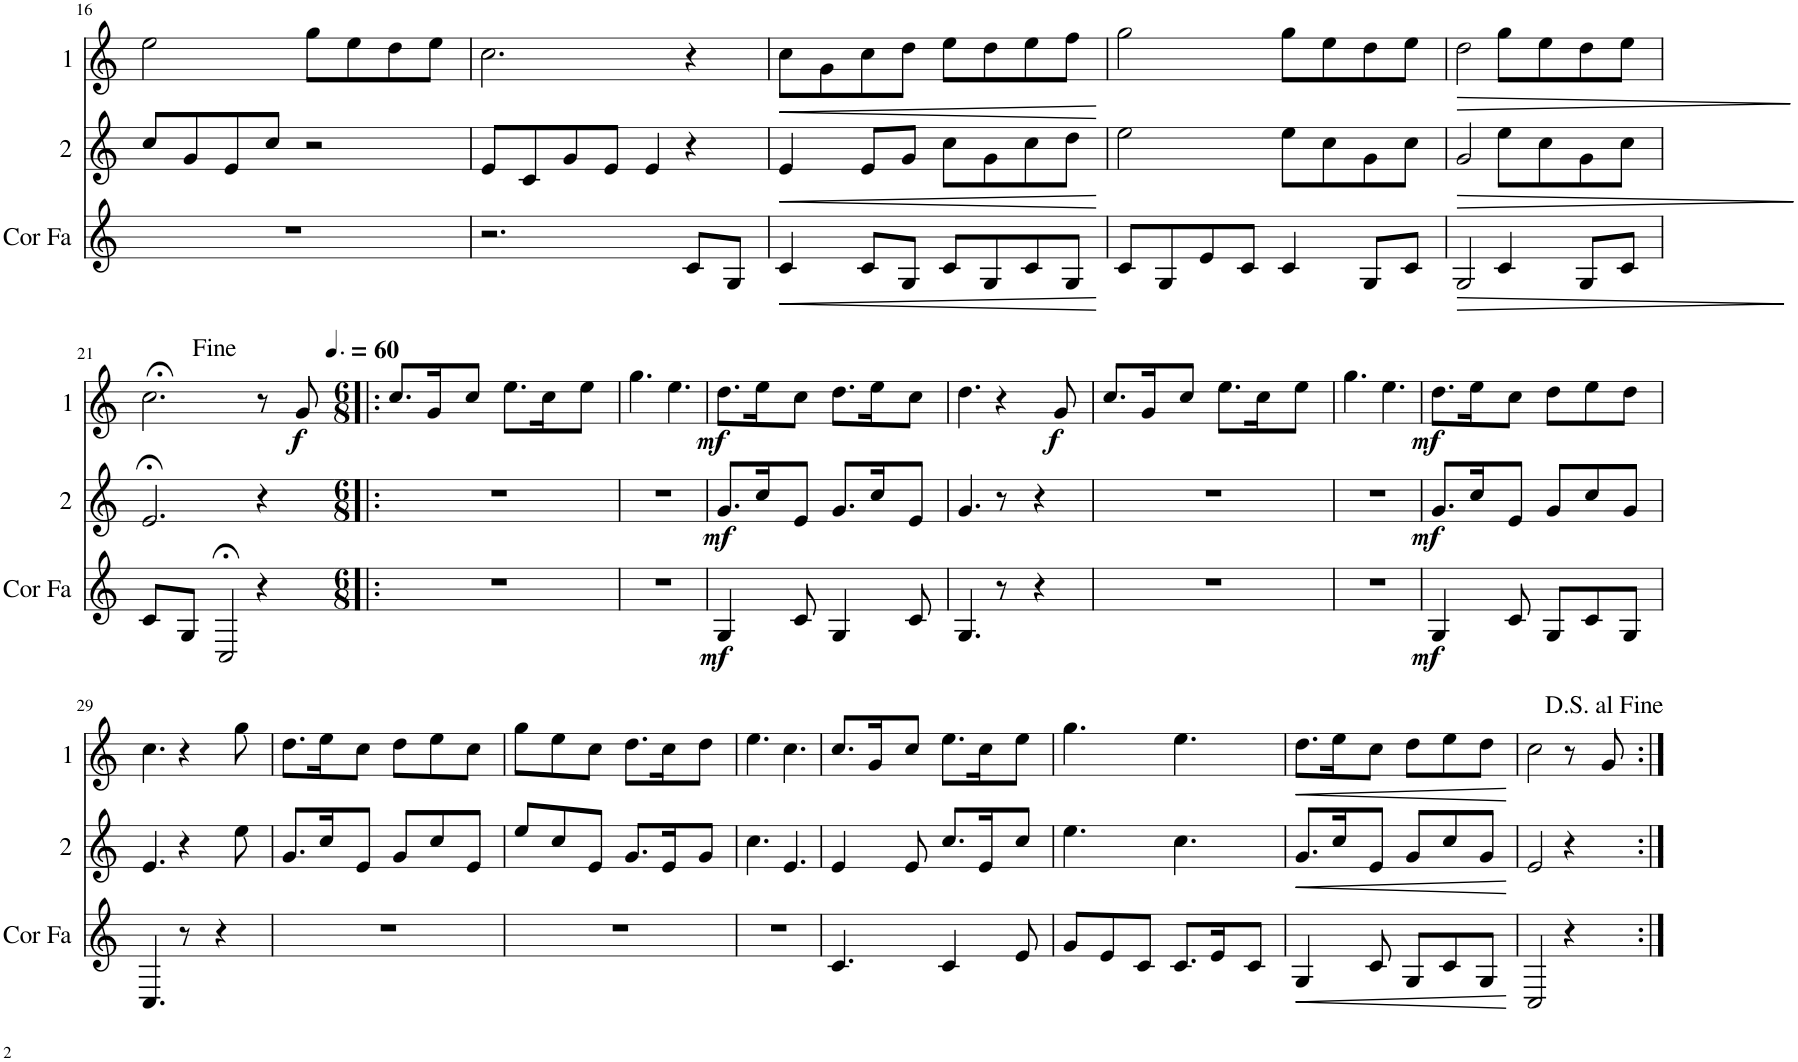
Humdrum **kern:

**kern	**dynam	**kern	**dynam	**kern	**dynam
*part3	*part3	*part2	*part2	*part1	*part1
*staff3	*staff3	*staff2	*staff2	*staff1	*staff1
*I"Cor 3	*	*I"Cor 2	*	*I"Cor 1	*
!!LO:PB:g=z
*clefG2	*	*clefG2	*	*clefG2	*
*Trd4c7	*	*Trd4c7	*	*Trd4c7	*
*k[]	*	*k[]	*	*k[]	*
*M4/4	*	*M4/4	*	*M4/4	*
=16	=16	=16	=16	=16	=16
1r	.	8cc/L	.	2ee\	.
.	.	8g/	.	.	.
.	.	8e/	.	.	.
.	.	8cc/J	.	.	.
.	.	2r	.	8gg\L	.
.	.	.	.	8ee\	.
.	.	.	.	8dd\	.
.	.	.	.	8ee\J	.
=17	=17	=17	=17	=17	=17
2.r	.	8e/L	.	2.cc\	.
.	.	8c/	.	.	.
.	.	8g/	.	.	.
.	.	8e/J	.	.	.
.	.	4e/	.	.	.
8c/L	.	4r	.	4r	.
8G/J	.	.	.	.	.
=18	=18	=18	=18	=18	=18
!	!LO:HP:b	!	!LO:HP:b	!	!LO:HP:b
4c/	<	4e/	<	8cc\L	<
.	.	.	.	8g\	.
8c/L	.	8e/L	.	8cc\	.
8G/J	.	8g/J	.	8dd\J	.
8c/L	.	8cc\L	.	8ee\L	.
8G/	.	8g\	.	8dd\	.
8c/	.	8cc\	.	8ee\	.
8G/J	.	8dd\J	.	8ff\J	.
.	[	.	[	.	[
=19	=19	=19	=19	=19	=19
8c/L	.	2ee\	.	2gg\	.
8G/	.	.	.	.	.
8e/	.	.	.	.	.
8c/J	.	.	.	.	.
4c/	.	8ee\L	.	8gg\L	.
.	.	8cc\	.	8ee\	.
8G/L	.	8g\	.	8dd\	.
8c/J	.	8cc\J	.	8ee\J	.
=20	=20	=20	=20	=20	=20
!	!LO:HP:b	!	!LO:HP:b	!	!LO:HP:b
2G/	>	2g/	>	2dd\	>
4c/	.	8ee\L	.	8gg\L	.
.	.	8cc\	.	8ee\	.
8G/L	.	8g\	.	8dd\	.
8c/J	.	8cc\J	.	8ee\J	.
.	]	.	]	.	]
!!LO:LB:g=z
=21	=21	=21	=21	=21	=21
8c/L	.	2.e;</	.	2.cc;<\	.
8G/J	.	.	.	.	.
2C;</	.	.	.	.	.
4r	.	4r	.	8r	.
*	*	*	*	*MM90	*
!	!	!	!	!	!LO:DY:b
.	.	.	.	8g/	f
=22!|:	=22!|:	=22!|:	=22!|:	=22!|:	=22!|:
*M6/8	*	*M6/8	*	*M6/8	*
2.r	.	2.r	.	8.cc/L	.
.	.	.	.	16g/K	.
.	.	.	.	8cc/J	.
.	.	.	.	8.ee\L	.
.	.	.	.	16cc\K	.
.	.	.	.	8ee\J	.
=23	=23	=23	=23	=23	=23
2.r	.	2.r	.	4.gg\	.
.	.	.	.	4.ee\	.
=24	=24	=24	=24	=24	=24
!	!LO:DY:b	!	!LO:DY:b	!	!LO:DY:b
4G/	mf	8.g/L	mf	8.dd\L	mf
.	.	16cc/K	.	16ee\K	.
8c/	.	8e/J	.	8cc\J	.
4G/	.	8.g/L	.	8.dd\L	.
.	.	16cc/K	.	16ee\K	.
8c/	.	8e/J	.	8cc\J	.
=25	=25	=25	=25	=25	=25
4.G/	.	4.g/	.	4.dd\	.
8r	.	8r	.	4r	.
4r	.	4r	.	.	.
!	!	!	!	!	!LO:DY:b
.	.	.	.	8g/	f
=26	=26	=26	=26	=26	=26
2.r	.	2.r	.	8.cc/L	.
.	.	.	.	16g/K	.
.	.	.	.	8cc/J	.
.	.	.	.	8.ee\L	.
.	.	.	.	16cc\K	.
.	.	.	.	8ee\J	.
=27	=27	=27	=27	=27	=27
2.r	.	2.r	.	4.gg\	.
.	.	.	.	4.ee\	.
=28	=28	=28	=28	=28	=28
!	!LO:DY:b	!	!LO:DY:b	!	!LO:DY:b
4G/	mf	8.g/L	mf	8.dd\L	mf
.	.	16cc/K	.	16ee\K	.
8c/	.	8e/J	.	8cc\J	.
8G/L	.	8g/L	.	8dd\L	.
8c/	.	8cc/	.	8ee\	.
8G/J	.	8g/J	.	8dd\J	.
!!LO:LB:g=z
=29	=29	=29	=29	=29	=29
4.C/	.	4.e/	.	4.cc\	.
8r	.	4r	.	4r	.
4r	.	.	.	.	.
.	.	8ee\	.	8gg\	.
=30	=30	=30	=30	=30	=30
2.r	.	8.g/L	.	8.dd\L	.
.	.	16cc/K	.	16ee\K	.
.	.	8e/J	.	8cc\J	.
.	.	8g/L	.	8dd\L	.
.	.	8cc/	.	8ee\	.
.	.	8e/J	.	8cc\J	.
=31	=31	=31	=31	=31	=31
2.r	.	8ee/L	.	8gg\L	.
.	.	8cc/	.	8ee\	.
.	.	8e/J	.	8cc\J	.
.	.	8.g/L	.	8.dd\L	.
.	.	16e/K	.	16cc\K	.
.	.	8g/J	.	8dd\J	.
=32	=32	=32	=32	=32	=32
2.r	.	4.cc\	.	4.ee\	.
.	.	4.e/	.	4.cc\	.
=33	=33	=33	=33	=33	=33
4.c/	.	4e/	.	8.cc/L	.
.	.	.	.	16g/K	.
.	.	8e/	.	8cc/J	.
4c/	.	8.cc/L	.	8.ee\L	.
.	.	16e/K	.	16cc\K	.
8e/	.	8cc/J	.	8ee\J	.
=34	=34	=34	=34	=34	=34
8g/L	.	4.ee\	.	4.gg\	.
8e/	.	.	.	.	.
8c/J	.	.	.	.	.
8.c/L	.	4.cc\	.	4.ee\	.
16e/K	.	.	.	.	.
8c/J	.	.	.	.	.
=35	=35	=35	=35	=35	=35
!	!LO:HP:b	!	!LO:HP:b	!	!LO:HP:b
4G/	<	8.g/L	<	8.dd\L	<
.	.	16cc/K	.	16ee\K	.
8c/	.	8e/J	.	8cc\J	.
8G/L	.	8g/L	.	8dd\L	.
8c/	.	8cc/	.	8ee\	.
8G/J	.	8g/J	.	8dd\J	.
.	[	.	[	.	[
=36	=36	=36	=36	=36	=36
2C/	.	2e/	.	2cc\	.
4r	.	4r	.	8r	.
.	.	.	.	8g/	.
=:|!	=:|!	=:|!	=:|!	=:|!	=:|!
*-	*-	*-	*-	*-	*-
